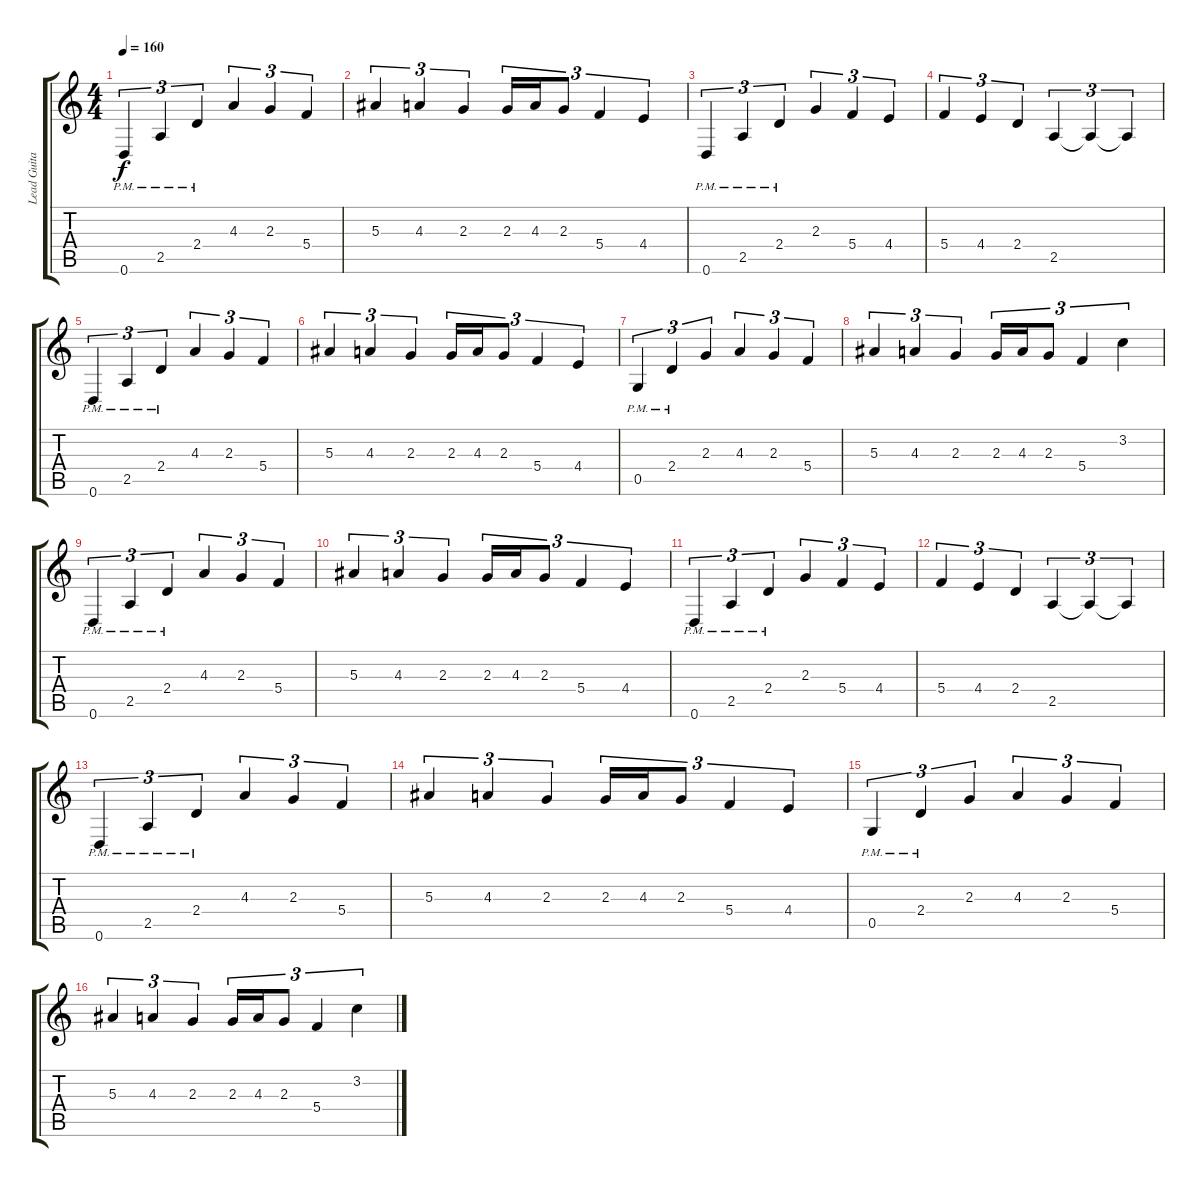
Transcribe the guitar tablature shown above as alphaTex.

\track ("Lead Guitar" "Lead Guita") {instrument distortionguitar}
\staff {score tabs}
\tuning (D4 A3 F3 C3 G2 D2) {hide}
\ts (4 4)
\tempo 160
\clef g2
\ks c
0.6{pm}.4{tu (3 2) dy f} 2.5{pm}.4{tu (3 2)} 2.4{pm}.4{tu (3 2)} 4.3.4{tu (3 2)} 2.3.4{tu (3 2)} 5.4.4{tu (3 2)} |
5.3.4{tu (3 2)} 4.3.4{tu (3 2)} 2.3.4{tu (3 2)} 2.3.16{tu (3 2)} 4.3.16{tu (3 2)} 2.3.8{tu (3 2)} 5.4.4{tu (3 2)} 4.4.4{tu (3 2)} |
0.6{pm}.4{tu (3 2)} 2.5{pm}.4{tu (3 2)} 2.4{pm}.4{tu (3 2)} 2.3.4{tu (3 2)} 5.4.4{tu (3 2)} 4.4.4{tu (3 2)} |
5.4.4{tu (3 2)} 4.4.4{tu (3 2)} 2.4.4{tu (3 2)} 2.5.4{tu (3 2)} 2.5{t}.4{tu (3 2)} 2.5{t}.4{tu (3 2)} |
0.6{pm}.4{tu (3 2)} 2.5{pm}.4{tu (3 2)} 2.4{pm}.4{tu (3 2)} 4.3.4{tu (3 2)} 2.3.4{tu (3 2)} 5.4.4{tu (3 2)} |
5.3.4{tu (3 2)} 4.3.4{tu (3 2)} 2.3.4{tu (3 2)} 2.3.16{tu (3 2)} 4.3.16{tu (3 2)} 2.3.8{tu (3 2)} 5.4.4{tu (3 2)} 4.4.4{tu (3 2)} |
0.5{pm}.4{tu (3 2)} 2.4{pm}.4{tu (3 2)} 2.3.4{tu (3 2)} 4.3.4{tu (3 2)} 2.3.4{tu (3 2)} 5.4.4{tu (3 2)} |
5.3.4{tu (3 2)} 4.3.4{tu (3 2)} 2.3.4{tu (3 2)} 2.3.16{tu (3 2)} 4.3.16{tu (3 2)} 2.3.8{tu (3 2)} 5.4.4{tu (3 2)} 3.2.4{tu (3 2)} |
0.6{pm}.4{tu (3 2)} 2.5{pm}.4{tu (3 2)} 2.4{pm}.4{tu (3 2)} 4.3.4{tu (3 2)} 2.3.4{tu (3 2)} 5.4.4{tu (3 2)} |
5.3.4{tu (3 2)} 4.3.4{tu (3 2)} 2.3.4{tu (3 2)} 2.3.16{tu (3 2)} 4.3.16{tu (3 2)} 2.3.8{tu (3 2)} 5.4.4{tu (3 2)} 4.4.4{tu (3 2)} |
0.6{pm}.4{tu (3 2)} 2.5{pm}.4{tu (3 2)} 2.4{pm}.4{tu (3 2)} 2.3.4{tu (3 2)} 5.4.4{tu (3 2)} 4.4.4{tu (3 2)} |
5.4.4{tu (3 2)} 4.4.4{tu (3 2)} 2.4.4{tu (3 2)} 2.5.4{tu (3 2)} 2.5{t}.4{tu (3 2)} 2.5{t}.4{tu (3 2)} |
0.6{pm}.4{tu (3 2)} 2.5{pm}.4{tu (3 2)} 2.4{pm}.4{tu (3 2)} 4.3.4{tu (3 2)} 2.3.4{tu (3 2)} 5.4.4{tu (3 2)} |
5.3.4{tu (3 2)} 4.3.4{tu (3 2)} 2.3.4{tu (3 2)} 2.3.16{tu (3 2)} 4.3.16{tu (3 2)} 2.3.8{tu (3 2)} 5.4.4{tu (3 2)} 4.4.4{tu (3 2)} |
0.5{pm}.4{tu (3 2)} 2.4{pm}.4{tu (3 2)} 2.3.4{tu (3 2)} 4.3.4{tu (3 2)} 2.3.4{tu (3 2)} 5.4.4{tu (3 2)} |
5.3.4{tu (3 2)} 4.3.4{tu (3 2)} 2.3.4{tu (3 2)} 2.3.16{tu (3 2)} 4.3.16{tu (3 2)} 2.3.8{tu (3 2)} 5.4.4{tu (3 2)} 3.2.4{tu (3 2)}
